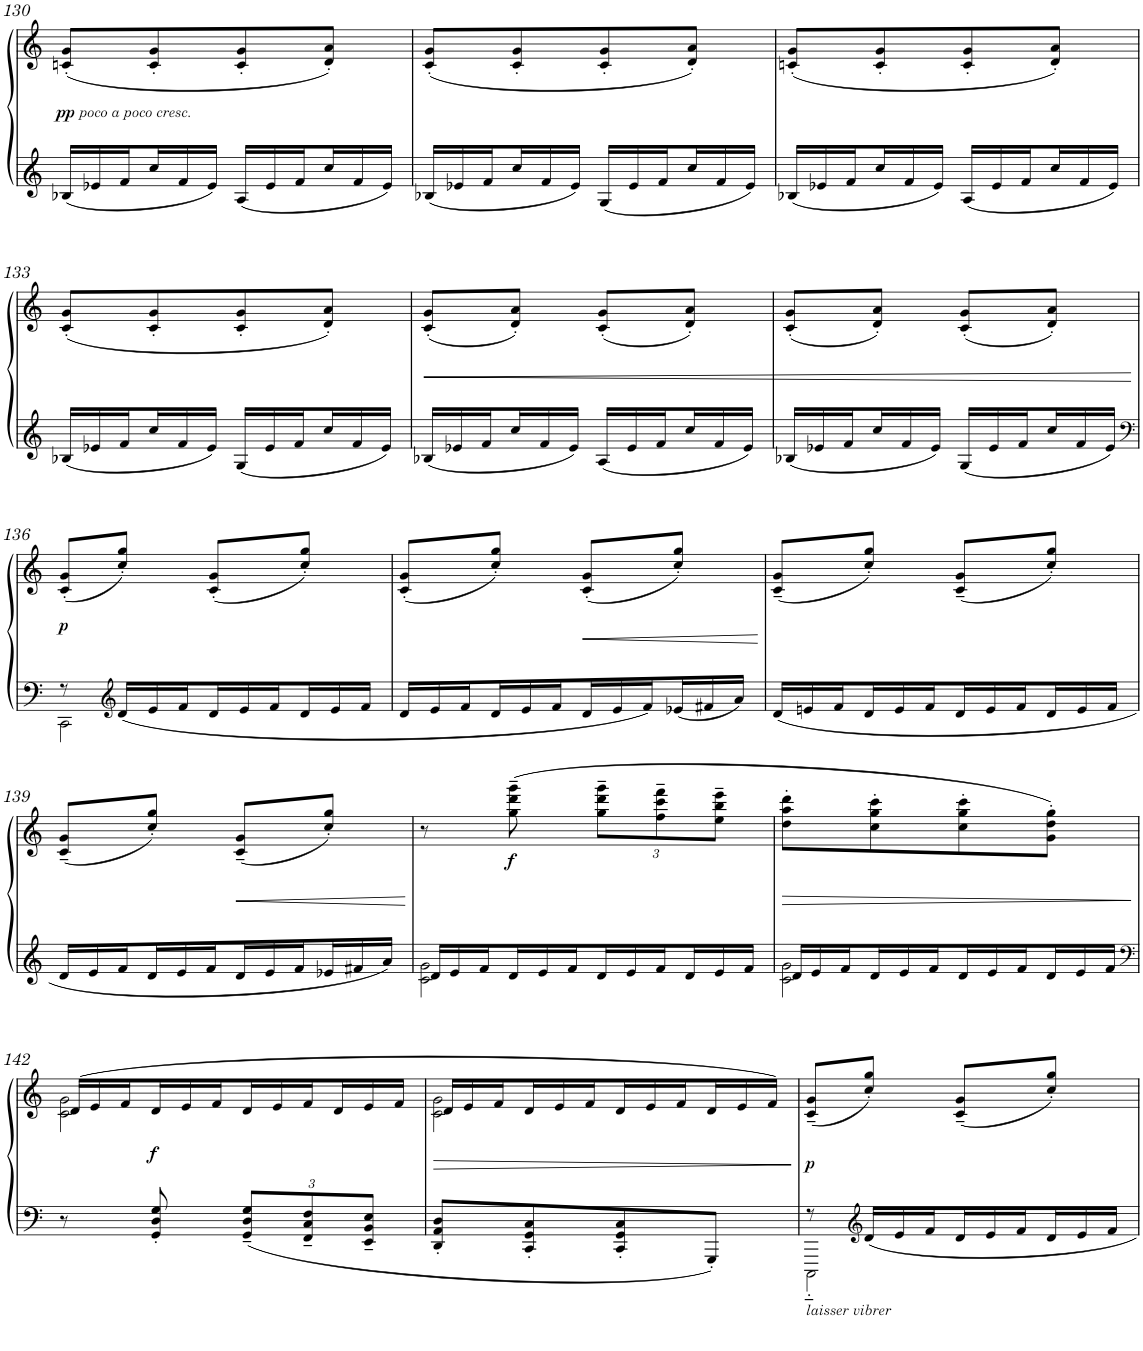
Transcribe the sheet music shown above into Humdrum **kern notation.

**kern	**kern	**dynam
*part1	*part1	*part1
*staff2	*staff1	*staff1/2
*I"Piano	*	*
*I'Pno	*	*
!!LO:PB:g=z
*clefG2	*clefG2	*
*k[]	*k[]	*
*M2/4	*M2/4	*
*Xtuplet	*	*
=130	=130	=130
!	!LO:TX:b:i:t=poco a poco cresc.	!
!	!	!LO:DY:b
24B-X/LL	(8cn/' 8g/'L	pp
24e-X/	.	.
24f/	.	.
24cc/	8c/' 8g/'	.
24f/	.	.
24e-/JJ	.	.
24A/LL	8c/' 8g/'	.
24e-/	.	.
24f/	.	.
24cc/	8d/' 8a/'J)	.
24f/	.	.
24e-/JJ	.	.
=131	=131	=131
24B-X/LL	(8c/' 8g/'L	.
24e-X/	.	.
24f/	.	.
24cc/	8c/' 8g/'	.
24f/	.	.
24e-/JJ	.	.
24G/LL	8c/' 8g/'	.
24e-/	.	.
24f/	.	.
24cc/	8d/' 8a/'J)	.
24f/	.	.
24e-/JJ	.	.
=132	=132	=132
24B-X/LL	(8cn/' 8g/'L	.
24e-X/	.	.
24f/	.	.
24cc/	8c/' 8g/'	.
24f/	.	.
24e-/JJ	.	.
24A/LL	8c/' 8g/'	.
24e-/	.	.
24f/	.	.
24cc/	8d/' 8a/'J)	.
24f/	.	.
24e-/JJ	.	.
!!LO:LB:g=z
=133	=133	=133
24B-X/LL	(8c/' 8g/'L	.
24e-X/	.	.
24f/	.	.
24cc/	8c/' 8g/'	.
24f/	.	.
24e-/JJ	.	.
24G/LL	8c/' 8g/'	.
24e-/	.	.
24f/	.	.
24cc/	8d/' 8a/'J)	.
24f/	.	.
24e-/JJ	.	.
=134	=134	=134
!	!	!LO:HP:b
24B-X/LL	(8c/' 8g/'L	<
24e-X/	.	.
24f/	.	.
24cc/	8d/' 8a/'J)	.
24f/	.	.
24e-/JJ	.	.
24A/LL	(8c/' 8g/'L	.
24e-/	.	.
24f/	.	.
24cc/	8d/' 8a/'J)	.
24f/	.	.
24e-/JJ	.	.
=135	=135	=135
24B-X/LL	(8c/' 8g/'L	.
24e-X/	.	.
24f/	.	.
24cc/	8d/' 8a/'J)	.
24f/	.	.
24e-/JJ	.	.
24G/LL	(8c/' 8g/'L	.
24e-/	.	.
24f/	.	.
24cc/	8d/' 8a/'J)	.
24f/	.	.
24e-/JJ	.	.
.	.	[
!!LO:LB:g=z
=136	=136	=136
*clefF4	*	*
*^	*	*
!	!	!	!LO:DY:b
8r	2CC\	(8c/' 8g/'L	p
*clefG2	*	*	*
24d/LL	.	8cc/' 8gg/'J)	.
24e/	.	.	.
24f/J	.	.	.
24d/L	.	(8c/' 8g/'L	.
24e/	.	.	.
24f/	.	.	.
24d/	.	8cc/' 8gg/'J)	.
24e/	.	.	.
24f/JJ	.	.	.
*v	*v	*	*
=137	=137	=137
24d/LL	(8c/' 8g/'L	.
24e/	.	.
24f/	.	.
24d/	8cc/' 8gg/'J)	.
24e/	.	.
24f/J	.	.
24d/L	(8c/' 8g/'L	.
24e/	.	.
24f/	.	.
24e-X/	8cc/' 8gg/'J)	.
24f#X/	.	.
24a/JJ	.	.
=138	=138	=138
24d/LL	(8c/~ 8g/~L	.
24en/	.	.
24f/	.	.
24d/	8cc/' 8gg/'J)	.
24e/	.	.
24f/J	.	.
24d/L	(8c/~ 8g/~L	.
24e/	.	.
24f/	.	.
24d/	8cc/' 8gg/'J)	.
24e/	.	.
24f/JJ	.	.
!!LO:LB:g=z
=139	=139	=139
24d/LL	(8c/~ 8g/~L	.
24e/	.	.
24f/	.	.
24d/	8cc/' 8gg/'J)	.
24e/	.	.
24f/J	.	.
!	!	!LO:HP:b
24d/L	(8c/~ 8g/~L	<
24e/	.	.
24f/	.	.
24e-X/	8cc/' 8gg/'J)	.
24f#X/	.	.
24a/JJ	.	.
.	.	[
=140	=140	=140
*^	*	*
24d/LL	[2c\ [>2g\	8r	.
24e/	.	.	.
24f/	.	.	.
!	!	!	!LO:DY:b
24d/	.	(8gg\~ 8ddd\~ 8ggg\~	f
24e/	.	.	.
24f/J	.	.	.
*	*	*Xbrackettup	*
24d/L	.	12gg\~ 12ddd\~ 12ggg\~L	.
24e/	.	.	.
24f/	.	12ff\~ 12ccc\~ 12fff\~	.
24d/	.	.	.
24e/	.	12ee\~ 12bb\~ 12eee\~J	.
24f/JJ	.	.	.
=141	=141	=141	=141
!	!	!	!LO:HP:b
24d/LL	2c\] 2g\]	8dd\' 8aa\' 8ddd\'L	>
24e/	.	.	.
24f/	.	.	.
24d/	.	8cc\' 8gg\' 8ccc\'	.
24e/	.	.	.
24f/J	.	.	.
24d/L	.	8cc\' 8gg\' 8ccc\'	.
24e/	.	.	.
24f/	.	.	.
24d/	.	8g\' 8dd\' 8gg\'J)	.
24e/	.	.	.
24f/JJ	.	.	.
*v	*v	*	*
.	.	]
!!LO:LB:g=z
=142	=142	=142
*clefF4	*	*
*	*Xtuplet	*
*	*^	*
8r	(24d/LL	[2c\ [2g\	.
.	24e/	.	.
.	24f/	.	.
!	!	!	!LO:DY:a=2
8GG/' 8D/' 8G/'	24d/	.	f
.	24e/	.	.
.	24f/J	.	.
*tuplet	*	*	*
*Xbrackettup	*	*	*
12GG/~ 12D/~ 12G/~L	24d/L	.	.
.	24e/	.	.
12FF/~ 12C/~ 12F/~	24f/	.	.
.	24d/	.	.
12EE/~ 12BB/~ 12E/~J	24e/	.	.
.	24f/JJ	.	.
=143	=143	=143	=143
!	!	!	!LO:HP:b
8DD/' 8AA/' 8D/'L	24d/LL	2c\] 2g\]	>
.	24e/	.	.
.	24f/	.	.
8CC/' 8GG/' 8C/'	24d/	.	.
.	24e/	.	.
.	24f/J	.	.
8CC/' 8GG/' 8C/'	24d/L	.	.
.	24e/	.	.
.	24f/	.	.
8GGG'/J	24d/	.	.
.	24e/	.	.
.	24f/JJ)	.	.
*	*v	*v	*
.	.	]
=144	=144	=144
*^	*	*
!LO:TX:b:i:t=laisser vibrer	!	!	!
!	!	!	!LO:DY:b
8r	2CCC'~\	(8c/~ 8g/~L	p
*clefG2	*	*	*
*Xtuplet	*	*	*
24d/LL	.	8cc/' 8gg/'J)	.
24e/	.	.	.
24f/J	.	.	.
24d/L	.	(8c/~ 8g/~L	.
24e/	.	.	.
24f/	.	.	.
24d/	.	8cc/' 8gg/'J)	.
24e/	.	.	.
24f/JJ	.	.	.
*v	*v	*	*
=	=	=
*-	*-	*-
